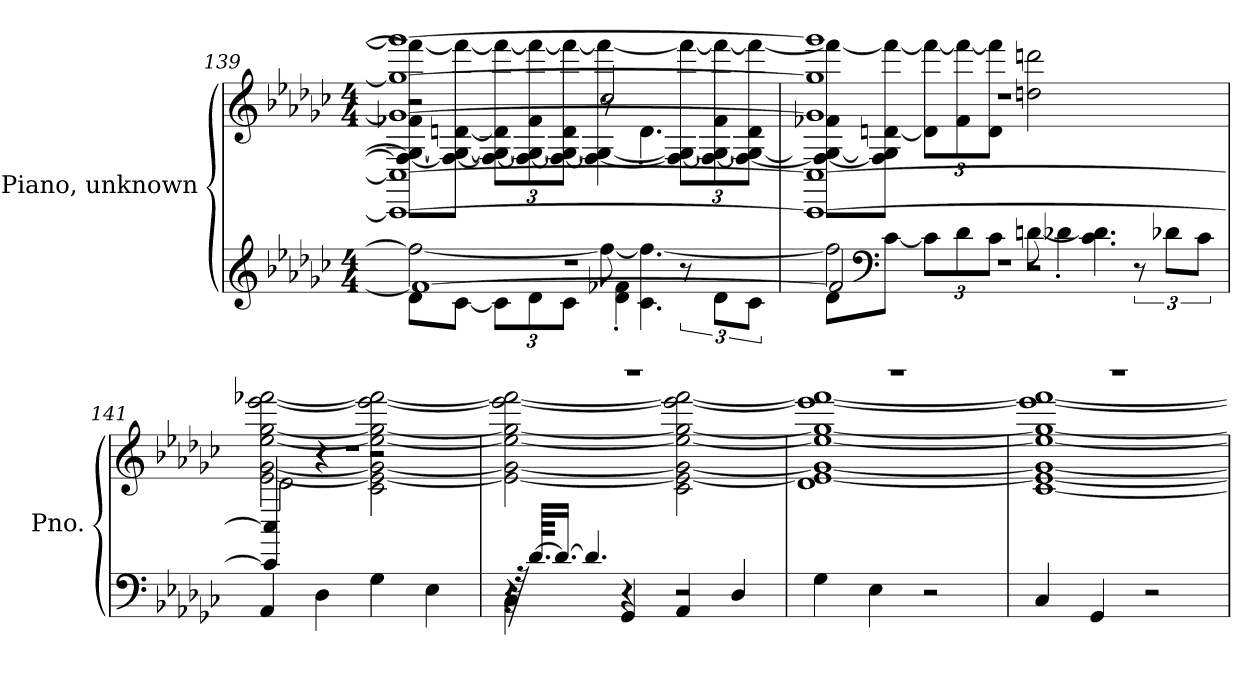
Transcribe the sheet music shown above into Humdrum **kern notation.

**kern	**kern
*part1	*part1
*staff2	*staff1
*I"Piano, unknown	*
*I'Pno.	*
*clefG2	*clefG2
*k[b-e-a-d-g-c-]	*k[b-e-a-d-g-c-]
*M4/4	*M4/4
=139	=139
*^	*^
*	*^	*	*^
*	*	*^	*	*	*^
1r	2ff\_	1f_	8d-\L	2r	8F\_ 8G\_ 8f-X\ 8fff\_L	1CC-_ 1C-_ 1g_ 1gg_ 1ggg_	2r
.	.	.	[8c-\J	.	8F\_ 8G\_ [8dn\ 8fff\_J	.	.
*	*	*	*Xbrackettup	*	*Xbrackettup	*	*
.	.	.	12c-\L]	.	12F\_ 12G\_ 12d\] 12fff\_L	.	.
.	.	.	12d-\	.	12F\_ 12G\_ 12f-\ 12fff\_	.	.
.	.	.	12c-\J	.	12F\_ 12G\_ 12d\ 12fff\_J	.	.
.	8ff\_	.	4d-\' 4f-X\'	2cc-/	4F\_ 4G\_ 4fff\_	.	8r
.	4.c-\ 4.ff\_	.	.	.	.	.	4.d'\
*	*	*	*brackettup	*	*	*	*
.	.	.	12r	.	12F\_ 12G\_ 12fff\_L	.	.
.	.	.	12d-\L	.	12F\_ 12G\_ 12f-\ 12fff\_	.	.
.	.	.	12c-\J	.	12F\_ 12G\_ 12d\ 12fff\_J	.	.
*	*	*	*	*	*	*v	*v
!!LO:LB:g=z
=140	=140	=140	=140	=140	=140	=140
1r	2ff\]	2f/]	8d-\L	1r	8F\_ 8G\_ 8f-X\ 8fff\_L	1CC-_ 1C-_ 1g] 1gg] 1ggg]
*clefF4	*	*	*	*	*	*
.	.	.	[8c-\J	.	8F\] 8G\] [8dn\ 8fff\_J	.
*	*	*	*Xbrackettup	*	*	*
.	.	.	12c-\L]	.	12d\] 12fff\_L	.
.	.	.	12d-\	.	12f-\ 12fff\_	.
.	.	.	12c-\J	.	12d\ 12fff\]J	.
.	[8dn\	2r	4d-X'\	.	2ddn\ 2dddn\	.
.	4.c-\ 4.d\]	.	.	.	.	.
*	*	*	*brackettup	*	*	*
.	.	.	12r	.	.	.
.	.	.	12d-X\L	.	.	.
.	.	.	12c-\J	.	.	.
*v	*v	*v	*v	*	*	*
=141	=141	=141	=141
*	*	*	*^
4AA-/	1r	[2e-\ [2g-\ [2ee-\ [2gg-\ [2eee-\ [2fff-X\	4CC-/] 4C-/]	2d-\
4D-\	.	.	4r	.
4G-\	.	2c-\ 2e-\_ 2g-\_ 2ee-\_ 2gg-\_ 2eee-\_ 2fff-\_	2r	2r
4E-\	.	.	.	.
*	*	*v	*v	*v
=142	=142	=142
*^	*	*
*	*^	*	*
128r	4C-\	4r	1r	2e-\_ 2g-\_ 2ee-\_ 2gg-\_ 2eee-\_ 2fff-\_
[64.d-/KKLL	.	.	.	.
16.d-/JJ_	.	.	.	.
4.d-/]	.	.	.	.
.	4r	4GG-/	.	.
2r	2r	4AA-/	.	2c-\ 2e-\_ 2g-\_ 2ee-\_ 2gg-\_ 2eee-\_ 2fff-\_
.	.	4D-/	.	.
*v	*v	*v	*	*
=143	=143	=143
4G-\	1r	1d- 1e-_ 1g-_ 1ee-_ 1gg-_ 1eee-_ 1fff-_
4E-\	.	.
2r	.	.
!!LO:PB:g=z	!!
=144	=144	=144
4C-/	1r	[1c- 1e-_ 1g-_ 1ee-_ 1gg-_ 1eee-_ 1fff-_
4GG-/	.	.
2r	.	.
*	*v	*v
=	=
*-	*-
